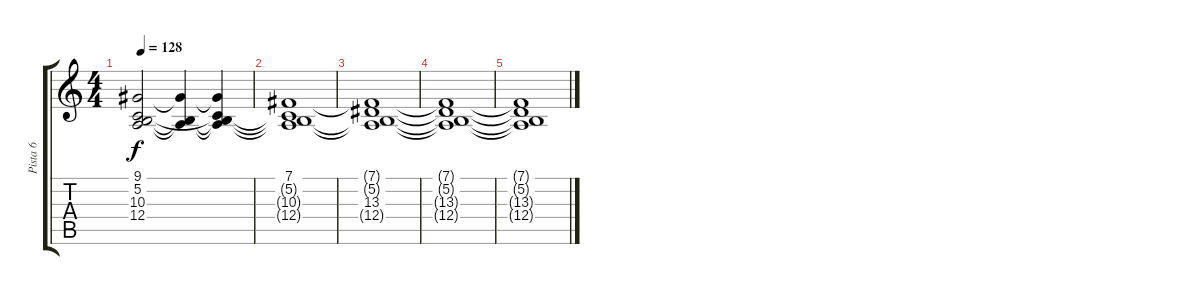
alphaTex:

\track ("Pista 6" "Pista 6") {instrument applause}
\staff {score tabs}
\tuning (B3 Gb3 D3 A2 E2 B1) {hide}
\ts (4 4)
\tempo 128
\clef g2
\ks c
(9.1{t} 5.2{t} 10.3{t} 12.4).2{dy f} (9.1{t} 5.2{t} 12.4{t}).4 (9.1{t} 5.2{t} 10.3{t} 12.4{t}).4 |
(7.1 5.2{t} 10.3{t} 12.4{t}).1{volume 3} |
(7.1{t} 5.2{t} 13.3 12.4{t}).1 |
(7.1{t} 5.2{t} 13.3{t} 12.4{t}).1 |
(7.1{t} 5.2{t} 13.3{t} 12.4{t}).1
